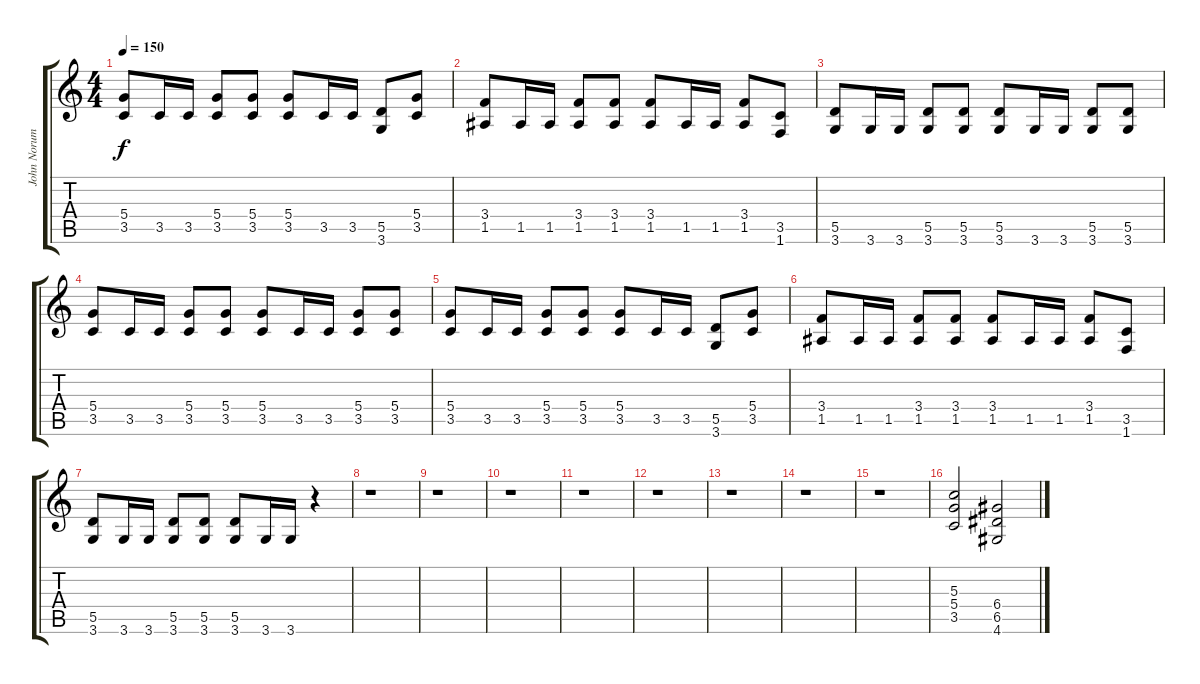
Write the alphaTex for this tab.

\track ("John Norum Rythm" "John Norum") {instrument distortionguitar}
\staff {score tabs}
\tuning (E4 B3 G3 D3 A2 E2) {hide}
\ts (4 4)
\tempo 150
\clef g2
\ks c
(5.4 3.5).8{dy f} 3.5.16 3.5.16 (5.4 3.5).8 (5.4 3.5).8 (5.4 3.5).8 3.5.16 3.5.16 (5.5 3.6).8 (5.4 3.5).8 |
(3.4 1.5).8 1.5.16 1.5.16 (3.4 1.5).8 (3.4 1.5).8 (3.4 1.5).8 1.5.16 1.5.16 (3.4 1.5).8 (3.5 1.6).8 |
(5.5 3.6).8 3.6.16 3.6.16 (5.5 3.6).8 (5.5 3.6).8 (5.5 3.6).8 3.6.16 3.6.16 (5.5 3.6).8 (5.5 3.6).8 |
(5.4 3.5).8 3.5.16 3.5.16 (5.4 3.5).8 (5.4 3.5).8 (5.4 3.5).8 3.5.16 3.5.16 (5.4 3.5).8 (5.4 3.5).8 |
(5.4 3.5).8 3.5.16 3.5.16 (5.4 3.5).8 (5.4 3.5).8 (5.4 3.5).8 3.5.16 3.5.16 (5.5 3.6).8 (5.4 3.5).8 |
(3.4 1.5).8 1.5.16 1.5.16 (3.4 1.5).8 (3.4 1.5).8 (3.4 1.5).8 1.5.16 1.5.16 (3.4 1.5).8 (3.5 1.6).8 |
(5.5 3.6).8 3.6.16 3.6.16 (5.5 3.6).8 (5.5 3.6).8 (5.5 3.6).8 3.6.16 3.6.16 r.4 |
r.1 |
r.1 |
r.1 |
r.1 |
r.1 |
r.1 |
r.1 |
r.1 |
(5.3 5.4 3.5).2 (6.4 6.5 4.6).2
